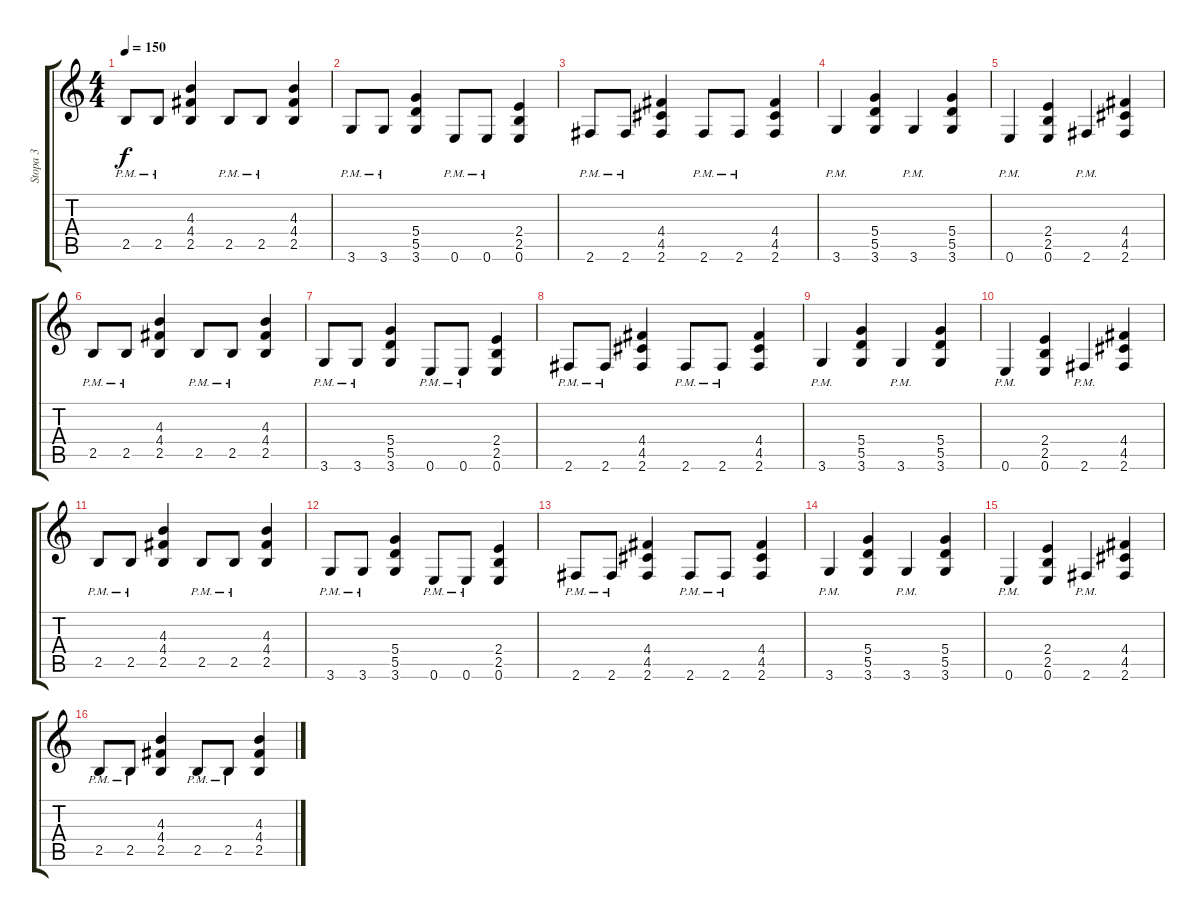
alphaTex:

\track ("Stopa 3" "Stopa 3") {instrument overdrivenguitar}
\staff {score tabs}
\tuning (E4 B3 G3 D3 A2 E2) {hide}
\ts (4 4)
\tempo 150
\clef g2
\ks c
2.5{pm}.8{dy f} 2.5{pm}.8 (4.3 4.4 2.5).4 2.5{pm}.8 2.5{pm}.8 (4.3 4.4 2.5).4 |
3.6{pm}.8 3.6{pm}.8 (5.4 5.5 3.6).4 0.6{pm}.8 0.6{pm}.8 (2.4 2.5 0.6).4 |
2.6{pm}.8 2.6{pm}.8 (4.4 4.5 2.6).4 2.6{pm}.8 2.6{pm}.8 (4.4 4.5 2.6).4 |
3.6{pm}.4 (5.4 5.5 3.6).4 3.6{pm}.4 (5.4 5.5 3.6).4 |
0.6{pm}.4 (2.4 2.5 0.6).4 2.6{pm}.4 (4.4 4.5 2.6).4 |
2.5{pm}.8 2.5{pm}.8 (4.3 4.4 2.5).4 2.5{pm}.8 2.5{pm}.8 (4.3 4.4 2.5).4 |
3.6{pm}.8 3.6{pm}.8 (5.4 5.5 3.6).4 0.6{pm}.8 0.6{pm}.8 (2.4 2.5 0.6).4 |
2.6{pm}.8 2.6{pm}.8 (4.4 4.5 2.6).4 2.6{pm}.8 2.6{pm}.8 (4.4 4.5 2.6).4 |
3.6{pm}.4 (5.4 5.5 3.6).4 3.6{pm}.4 (5.4 5.5 3.6).4 |
0.6{pm}.4 (2.4 2.5 0.6).4 2.6{pm}.4 (4.4 4.5 2.6).4 |
2.5{pm}.8 2.5{pm}.8 (4.3 4.4 2.5).4 2.5{pm}.8 2.5{pm}.8 (4.3 4.4 2.5).4 |
3.6{pm}.8 3.6{pm}.8 (5.4 5.5 3.6).4 0.6{pm}.8 0.6{pm}.8 (2.4 2.5 0.6).4 |
2.6{pm}.8 2.6{pm}.8 (4.4 4.5 2.6).4 2.6{pm}.8 2.6{pm}.8 (4.4 4.5 2.6).4 |
3.6{pm}.4 (5.4 5.5 3.6).4 3.6{pm}.4 (5.4 5.5 3.6).4 |
0.6{pm}.4 (2.4 2.5 0.6).4 2.6{pm}.4 (4.4 4.5 2.6).4 |
2.5{pm}.8 2.5{pm}.8 (4.3 4.4 2.5).4 2.5{pm}.8 2.5{pm}.8 (4.3 4.4 2.5).4
